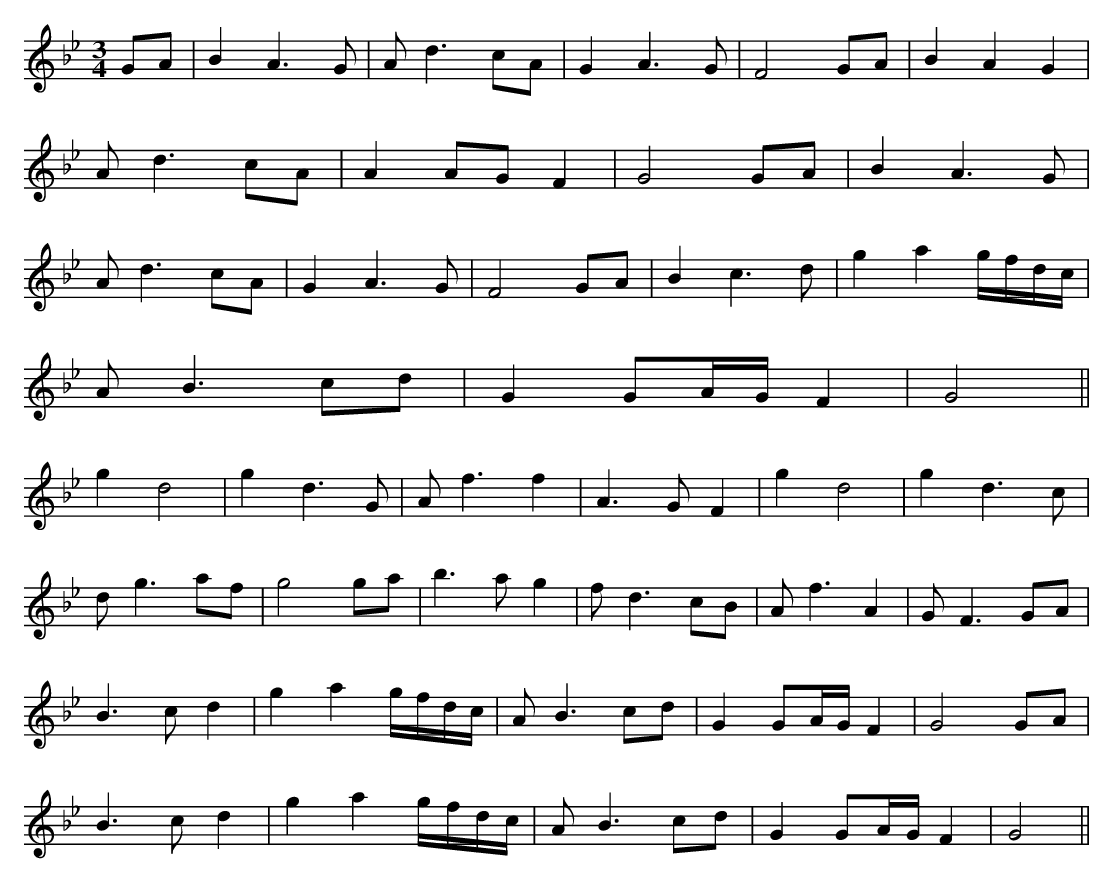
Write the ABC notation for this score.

X:1
M:3/4
K:Gmin
GA|B2 A3 G|A d3 cA|G2 A3 G|F4 GA|B2 A2 G2|
A d3 cA|A2 AG F2|G4 GA|B2 A3 G|
A d3 cA|G2 A3 G|F4 GA|B2 c3d|g2 a2 g/f/d/c/|
AB3 cd|G2 GA/G/ F2|G4||
g2 d4|g2 d3G|Af3 f2|A3G F2|g2 d4|g2 d3c|
dg3 af|g4 ga|b3 a g2|fd3 cB|Af3 A2|GF3 GA|
B3c d2|g2 a2 g/f/d/c/|AB3 cd|G2 GA/G/ F2|G4 GA|
B3c d2|g2 a2 g/f/d/c/|AB3 cd|G2 GA/G/ F2|G4||
